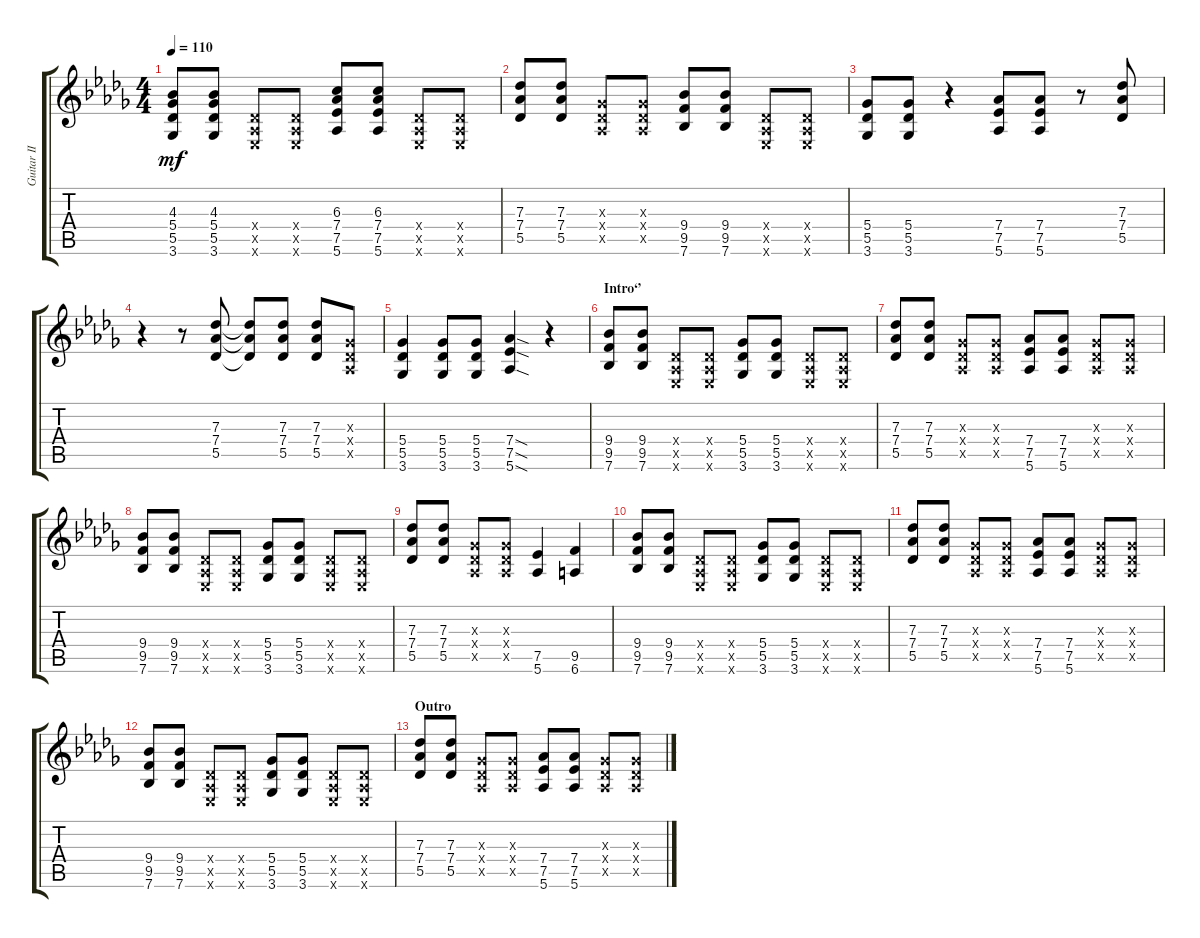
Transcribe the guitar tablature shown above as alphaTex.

\track ("Guitar Ⅱ" "Guitar Ⅱ") {instrument overdrivenguitar}
\staff {score tabs}
\tuning (Eb4 Bb3 Gb3 Db3 Ab2 Eb2) {hide}
\ts (4 4)
\tempo 110
\clef g2
\ks db
(4.3 5.4 5.5 3.6).8{dy mf} (4.3 5.4 5.5 3.6).8 (0.4{x} 0.5{x} 0.6{x}).8 (0.4{x} 0.5{x} 0.6{x}).8 (6.3 7.4 7.5 5.6).8 (6.3 7.4 7.5 5.6).8 (0.4{x} 0.5{x} 0.6{x}).8 (0.4{x} 0.5{x} 0.6{x}).8 |
(7.3 7.4 5.5).8 (7.3 7.4 5.5).8 (0.3{x} 0.4{x} 0.5{x}).8 (0.3{x} 0.4{x} 0.5{x}).8 (9.4 9.5 7.6).8 (9.4 9.5 7.6).8 (0.4{x} 0.5{x} 0.6{x}).8 (0.4{x} 0.5{x} 0.6{x}).8 |
(5.4 5.5 3.6).8 (5.4 5.5 3.6).8 r.4 (7.4 7.5 5.6).8 (7.4 7.5 5.6).8 r.8 (7.3 7.4 5.5).8 |
r.4 r.8 (7.3 7.4 5.5).8 (7.3{t} 7.4{t} 5.5{t}).8 (7.3 7.4 5.5).8 (7.3 7.4 5.5).8 (0.3{x} 0.4{x} 0.5{x}).8 |
(5.4 5.5 3.6).4 (5.4 5.5 3.6).8 (5.4 5.5 3.6).8 (7.4{sod} 7.5{sod} 5.6{sod}).4 r.4 |
\section ("" "Intro‘’")
(9.4 9.5 7.6).8 (9.4 9.5 7.6).8 (0.4{x} 0.5{x} 0.6{x}).8 (0.4{x} 0.5{x} 0.6{x}).8 (5.4 5.5 3.6).8 (5.4 5.5 3.6).8 (0.4{x} 0.5{x} 0.6{x}).8 (0.4{x} 0.5{x} 0.6{x}).8 |
(7.3 7.4 5.5).8 (7.3 7.4 5.5).8 (0.3{x} 0.4{x} 0.5{x}).8 (0.3{x} 0.4{x} 0.5{x}).8 (7.4 7.5 5.6).8 (7.4 7.5 5.6).8 (0.3{x} 0.4{x} 0.5{x}).8 (0.3{x} 0.4{x} 0.5{x}).8 |
(9.4 9.5 7.6).8 (9.4 9.5 7.6).8 (0.4{x} 0.5{x} 0.6{x}).8 (0.4{x} 0.5{x} 0.6{x}).8 (5.4 5.5 3.6).8 (5.4 5.5 3.6).8 (0.4{x} 0.5{x} 0.6{x}).8 (0.4{x} 0.5{x} 0.6{x}).8 |
(7.3 7.4 5.5).8 (7.3 7.4 5.5).8 (0.3{x} 0.4{x} 0.5{x}).8 (0.3{x} 0.4{x} 0.5{x}).8 (7.5 5.6).4 (9.5 6.6).4 |
(9.4 9.5 7.6).8 (9.4 9.5 7.6).8 (0.4{x} 0.5{x} 0.6{x}).8 (0.4{x} 0.5{x} 0.6{x}).8 (5.4 5.5 3.6).8 (5.4 5.5 3.6).8 (0.4{x} 0.5{x} 0.6{x}).8 (0.4{x} 0.5{x} 0.6{x}).8 |
(7.3 7.4 5.5).8 (7.3 7.4 5.5).8 (0.3{x} 0.4{x} 0.5{x}).8 (0.3{x} 0.4{x} 0.5{x}).8 (7.4 7.5 5.6).8 (7.4 7.5 5.6).8 (0.3{x} 0.4{x} 0.5{x}).8 (0.3{x} 0.4{x} 0.5{x}).8 |
(9.4 9.5 7.6).8 (9.4 9.5 7.6).8 (0.4{x} 0.5{x} 0.6{x}).8 (0.4{x} 0.5{x} 0.6{x}).8 (5.4 5.5 3.6).8 (5.4 5.5 3.6).8 (0.4{x} 0.5{x} 0.6{x}).8 (0.4{x} 0.5{x} 0.6{x}).8 |
\section ("" "Outro")
(7.3 7.4 5.5).8 (7.3 7.4 5.5).8 (0.3{x} 0.4{x} 0.5{x}).8 (0.3{x} 0.4{x} 0.5{x}).8 (7.4 7.5 5.6).8 (7.4 7.5 5.6).8 (0.3{x} 0.4{x} 0.5{x}).8 (0.3{x} 0.4{x} 0.5{x}).8
